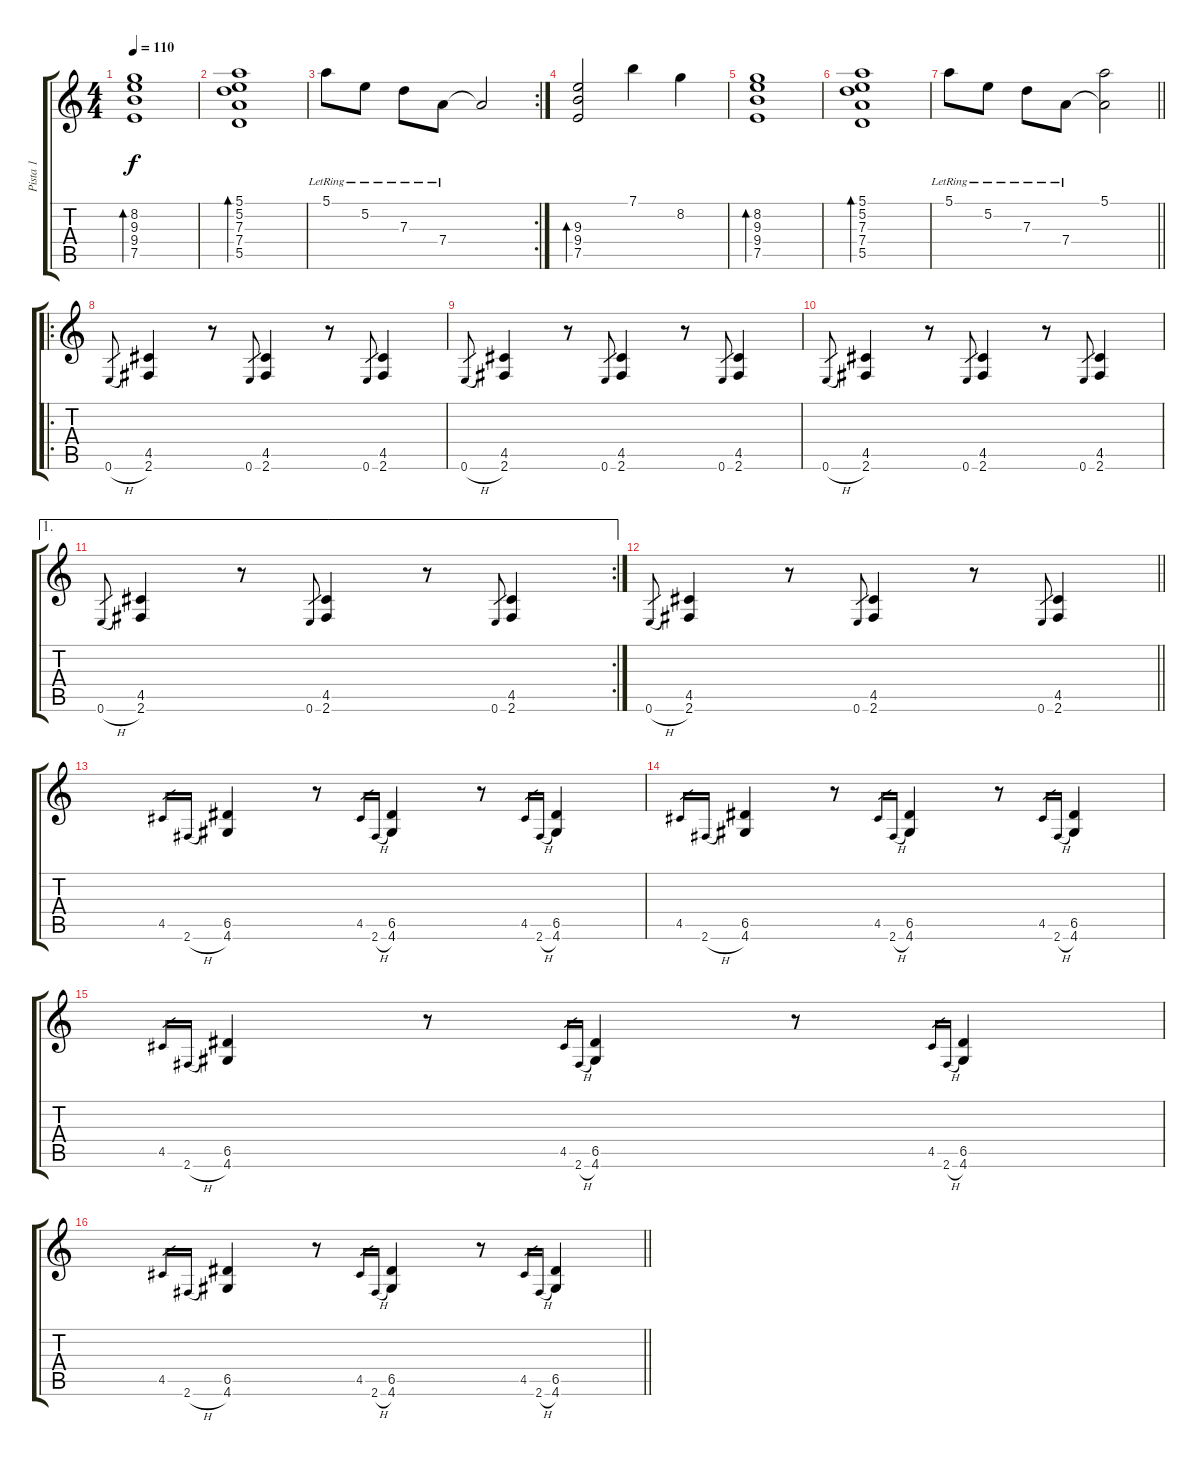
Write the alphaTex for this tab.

\track ("Pista 1" "Pista 1") {instrument distortionguitar}
\staff {score tabs}
\tuning (E4 B3 G3 D3 A2 E2) {hide}
\ts (4 4)
\tempo 110
\clef g2
\ks c
(8.2 9.3 9.4 7.5).1{bd 240 dy f} |
(5.1 5.2 7.3 7.4 5.5).1{bd 240} |
\rc 2
5.1{lr}.8 5.2{lr}.8 7.3{lr}.8 7.4{lr}.8 7.4{t}.2 |
(9.3 9.4 7.5).2{bd 240} 7.1.4 8.2.4 |
(8.2 9.3 9.4 7.5).1{bd 240} |
(5.1 5.2 7.3 7.4 5.5).1{bd 240} |
\barLineRight lightlight
5.1{lr}.8 5.2{lr}.8 7.3{lr}.8 7.4{lr}.8 (5.1 7.4{t}).2 |
\ro
0.6{h}.8{gr} (4.5 2.6).4{instrument distortionguitar} r.8 0.6.8{gr} (4.5 2.6).4 r.8 0.6.8{gr} (4.5 2.6).4 |
0.6{h}.8{gr} (4.5 2.6).4 r.8 0.6.8{gr} (4.5 2.6).4 r.8 0.6.8{gr} (4.5 2.6).4 |
0.6{h}.8{gr} (4.5 2.6).4 r.8 0.6.8{gr} (4.5 2.6).4 r.8 0.6.8{gr} (4.5 2.6).4 |
\ae 1
\rc 2
0.6{h}.8{gr} (4.5 2.6).4 r.8 0.6.8{gr} (4.5 2.6).4 r.8 0.6.8{gr} (4.5 2.6).4 |
\barLineRight lightlight
0.6{h}.8{gr} (4.5 2.6).4 r.8 0.6.8{gr} (4.5 2.6).4 r.8 0.6.8{gr} (4.5 2.6).4 |
4.5.16{gr} 2.6{h}.16{gr} (6.5 4.6).4 r.8 4.5.16{gr} 2.6{h}.16{gr} (6.5 4.6).4 r.8 4.5.16{gr} 2.6{h}.16{gr} (6.5 4.6).4 |
4.5.16{gr} 2.6{h}.16{gr} (6.5 4.6).4 r.8 4.5.16{gr} 2.6{h}.16{gr} (6.5 4.6).4 r.8 4.5.16{gr} 2.6{h}.16{gr} (6.5 4.6).4 |
4.5.16{gr} 2.6{h}.16{gr} (6.5 4.6).4 r.8 4.5.16{gr} 2.6{h}.16{gr} (6.5 4.6).4 r.8 4.5.16{gr} 2.6{h}.16{gr} (6.5 4.6).4 |
\barLineRight lightlight
4.5.16{gr} 2.6{h}.16{gr} (6.5 4.6).4 r.8 4.5.16{gr} 2.6{h}.16{gr} (6.5 4.6).4 r.8 4.5.16{gr} 2.6{h}.16{gr} (6.5 4.6).4
